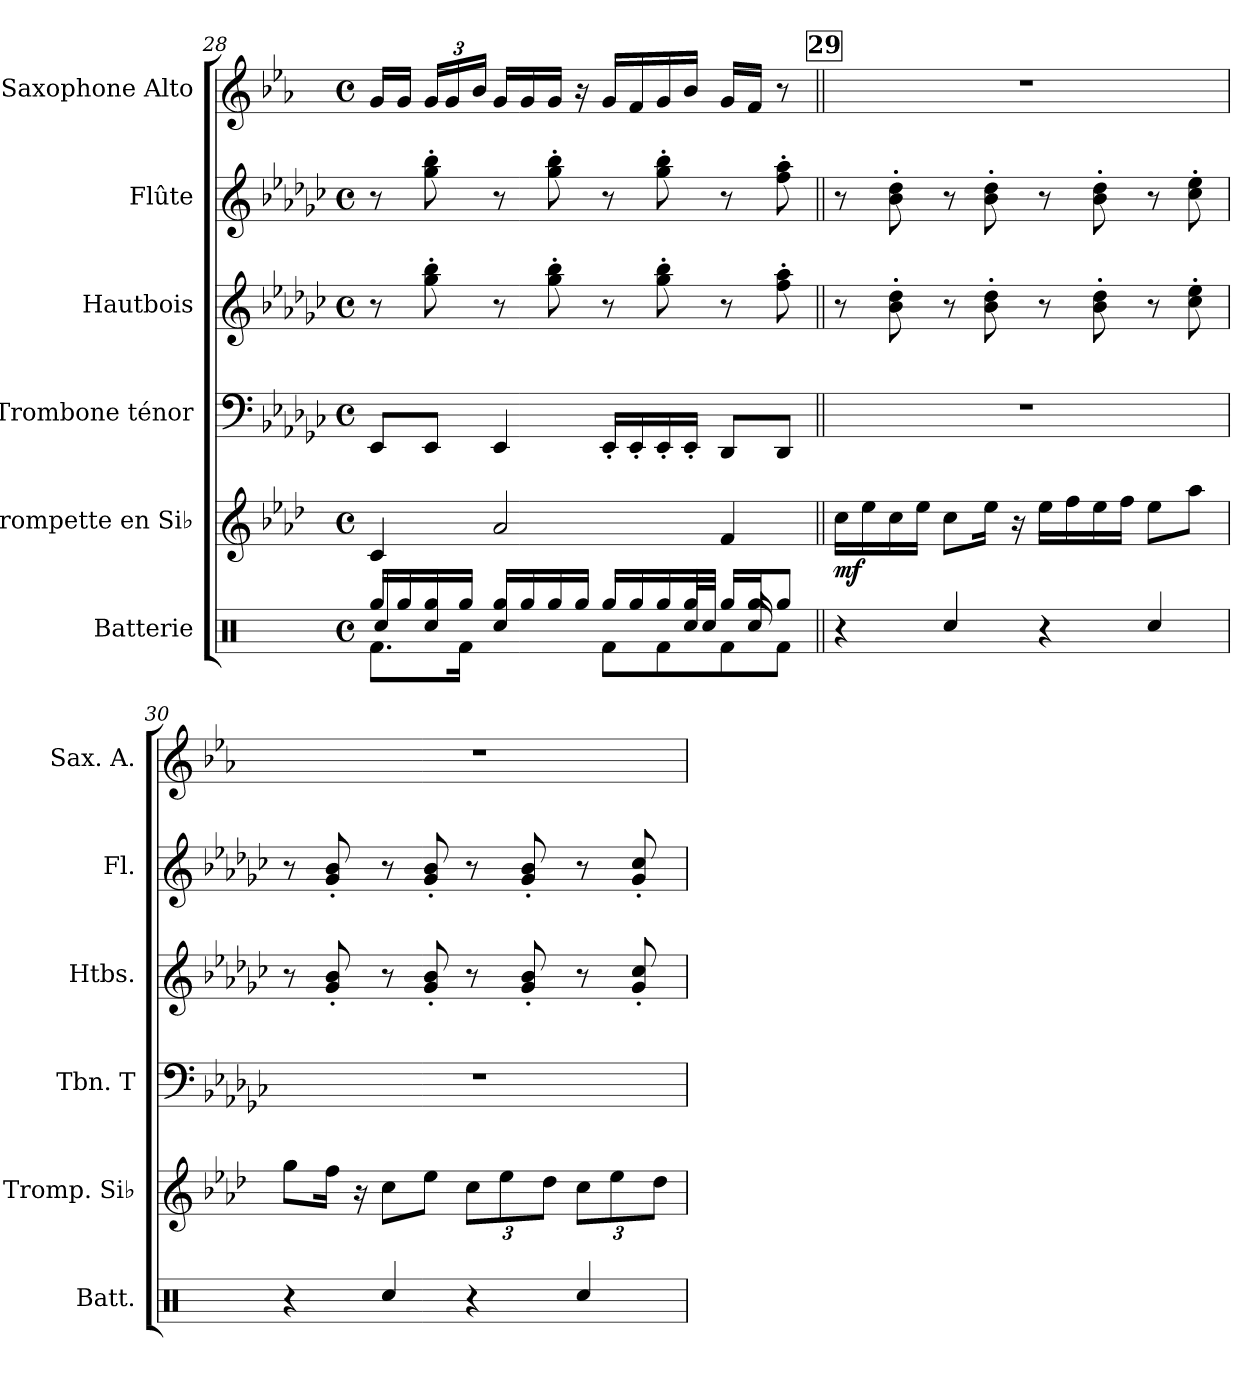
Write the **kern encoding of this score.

**kern	**kern	**dynam	**kern	**kern	**kern	**kern
*part6	*part5	*part5	*part4	*part3	*part2	*part1
*staff6	*staff5	*staff5	*staff4	*staff3	*staff2	*staff1
*I"Batterie	*I"Trompette en Si♭	*	*I"Trombone ténor	*I"Hautbois	*I"Flûte	*I"Saxophone Alto
*I'Batt.	*I'Tromp. Si♭	*	*I'Tbn. T	*I'Htbs.	*I'Fl.	*I'Sax. A.
*clefX	*clefG2	*	*clefF4	*clefG2	*clefG2	*clefG2
*	*ITrd1c2	*	*	*	*	*ITrd5c9
*k[]	*k[b-e-a-d-g-c-]	*	*k[b-e-a-d-g-c-]	*k[b-e-a-d-g-c-]	*k[b-e-a-d-g-c-]	*k[b-e-a-d-g-c-]
*M4/4	*M4/4	*	*M4/4	*M4/4	*M4/4	*M4/4
*met(c)	*met(c)	*	*met(c)	*met(c)	*met(c)	*met(c)
=28	=28	=28	=28	=28	=28	=28
*^	*	*	*	*	*	*
*	*^	*	*	*	*	*	*
16Rgg/LL	8.Rf\L	8Rcc/L	4B-/	.	8EE-/L	8r	8r	16B-/LL
16Rgg/	.	.	.	.	.	.	.	16B-/JJ
*	*	*	*	*	*	*	*	*Xbrackettup
16Rgg/	.	8Rcc/J	.	.	8EE-/J	8gg-\' 8bb-\'	8gg-\' 8bb-\'	24B-/LL
.	.	.	.	.	.	.	.	24B-/
16Rgg/JJ	16Rf\Jk	.	.	.	.	.	.	.
.	.	.	.	.	.	.	.	24d-/JJ
16Rgg/LL	4Rcc/	4..ryy	2g-/	.	4EE-/	8r	8r	16B-/LL
16Rgg/	.	.	.	.	.	.	.	16B-/
16Rgg/	.	.	.	.	.	8gg-\' 8bb-\'	8gg-\' 8bb-\'	16B-/JJ
16Rgg/JJ	.	.	.	.	.	.	.	16r
16Rgg/LL	8Rf\L	.	.	.	16EE-'/LL	8r	8r	16B-/LL
16Rgg/	.	.	.	.	16EE-'/	.	.	16A-/
16Rgg/	8Rf\	.	.	.	16EE-'/	8gg-\' 8bb-\'	8gg-\' 8bb-\'	16B-/
16Rgg/JJ	.	32Rcc/LLL	.	.	16EE-'/JJ	.	.	16d-/JJ
.	.	32Rcc/JJJ	.	.	.	.	.	.
16Rgg/LL	8Rf\	16ryy	4e-/	.	8DD-/L	8r	8r	16B-/LL
16Rgg/J	.	16Rcc/	.	.	.	.	.	16A-/JJ
8Rgg/J	8Rf\J	8ryy	.	.	8DD-/J	8ff\' 8aa-\'	8ff\' 8aa-\'	8r
!!LO:PB:g=z
!!LO:REH:place=s1:a:B:fs=14:t=29
=29||	=29||	=29||	=29||	=29||	=29||	=29||	=29||	=29||
!	!	!	!	!LO:DY:b	!	!	!	!
*v	*v	*v	*	*	*	*	*	*
4r	16b-\LL	mf	1r	8r	8r	1r
.	16dd-\	.	.	.	.	.
.	16b-\	.	.	8b-\' 8dd-\'	8b-\' 8dd-\'	.
.	16dd-\JJ	.	.	.	.	.
4Rcc/	8b-\L	.	.	8r	8r	.
.	16dd-\Jk	.	.	8b-\' 8dd-\'	8b-\' 8dd-\'	.
.	16r	.	.	.	.	.
4r	16dd-\LL	.	.	8r	8r	.
.	16ee-\	.	.	.	.	.
.	16dd-\	.	.	8b-\' 8dd-\'	8b-\' 8dd-\'	.
.	16ee-\JJ	.	.	.	.	.
4Rcc/	8dd-\L	.	.	8r	8r	.
.	8gg-\J	.	.	8cc-\' 8ee-\'	8cc-\' 8ee-\'	.
=30	=30	=30	=30	=30	=30	=30
4r	8ff\L	.	1r	8r	8r	1r
.	16ee-\Jk	.	.	8g-/' 8b-/'	8g-/' 8b-/'	.
.	16r	.	.	.	.	.
4Rcc/	8b-\L	.	.	8r	8r	.
.	8dd-\J	.	.	8g-/' 8b-/'	8g-/' 8b-/'	.
*	*Xbrackettup	*	*	*	*	*
4r	12b-\L	.	.	8r	8r	.
.	12dd-\	.	.	.	.	.
.	.	.	.	8g-/' 8b-/'	8g-/' 8b-/'	.
.	12cc-\J	.	.	.	.	.
4Rcc/	12b-\L	.	.	8r	8r	.
.	12dd-\	.	.	.	.	.
.	.	.	.	8g-/' 8cc-/'	8g-/' 8cc-/'	.
.	12cc-\J	.	.	.	.	.
=	=	=	=	=	=	=
*-	*-	*-	*-	*-	*-	*-
